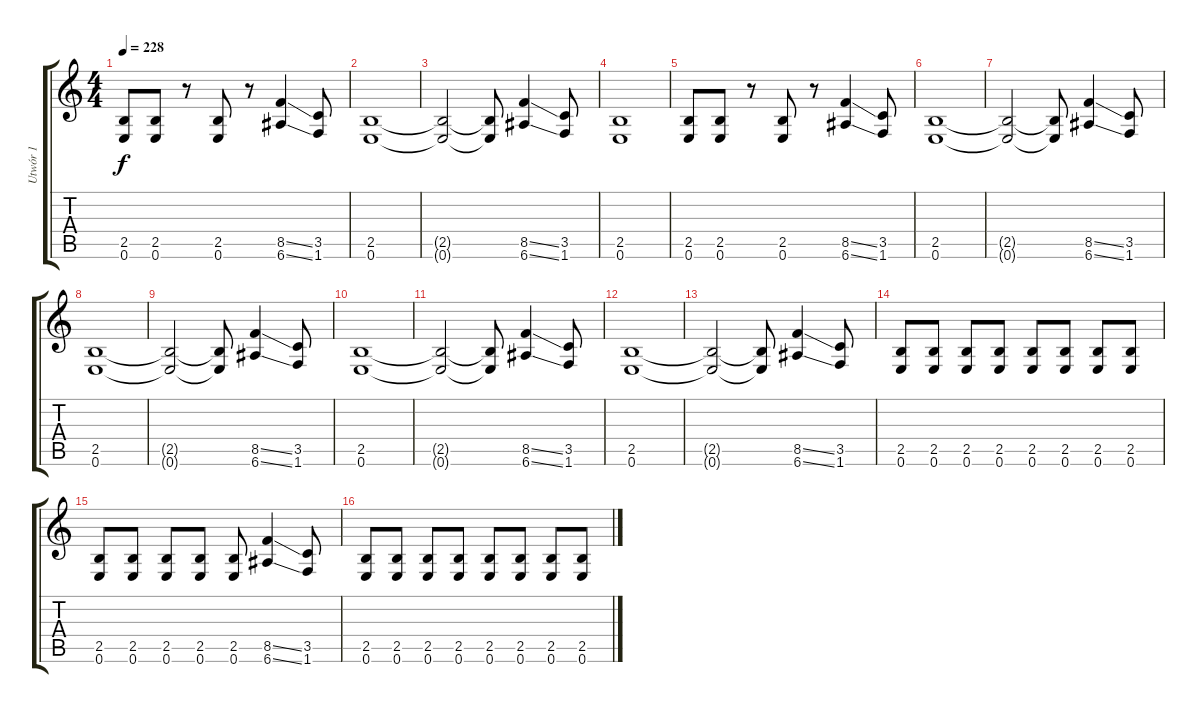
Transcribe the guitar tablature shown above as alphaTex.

\track ("Utwór 1" "Utwór 1") {instrument distortionguitar}
\staff {score tabs}
\tuning (E4 B3 G3 D3 A2 E2) {hide}
\ts (4 4)
\tempo 228
\clef g2
\ks c
(2.5 0.6).8{dy f} (2.5 0.6).8 r.8 (2.5 0.6).8 r.8 (8.5{ss} 6.6{ss}).4 (3.5 1.6).8 |
(2.5 0.6).1 |
(2.5{t} 0.6{t}).2 (2.5{t} 0.6{t}).8 (8.5{ss} 6.6{ss}).4 (3.5 1.6).8 |
(2.5 0.6).1 |
(2.5 0.6).8 (2.5 0.6).8 r.8 (2.5 0.6).8 r.8 (8.5{ss} 6.6{ss}).4 (3.5 1.6).8 |
(2.5 0.6).1 |
(2.5{t} 0.6{t}).2 (2.5{t} 0.6{t}).8 (8.5{ss} 6.6{ss}).4 (3.5 1.6).8 |
(2.5 0.6).1 |
(2.5{t} 0.6{t}).2 (2.5{t} 0.6{t}).8 (8.5{ss} 6.6{ss}).4 (3.5 1.6).8 |
(2.5 0.6).1 |
(2.5{t} 0.6{t}).2 (2.5{t} 0.6{t}).8 (8.5{ss} 6.6{ss}).4 (3.5 1.6).8 |
(2.5 0.6).1 |
(2.5{t} 0.6{t}).2 (2.5{t} 0.6{t}).8 (8.5{ss} 6.6{ss}).4 (3.5 1.6).8 |
(2.5 0.6).8 (2.5 0.6).8 (2.5 0.6).8 (2.5 0.6).8 (2.5 0.6).8 (2.5 0.6).8 (2.5 0.6).8 (2.5 0.6).8 |
(2.5 0.6).8 (2.5 0.6).8 (2.5 0.6).8 (2.5 0.6).8 (2.5 0.6).8 (8.5{ss} 6.6{ss}).4 (3.5 1.6).8 |
(2.5 0.6).8 (2.5 0.6).8 (2.5 0.6).8 (2.5 0.6).8 (2.5 0.6).8 (2.5 0.6).8 (2.5 0.6).8 (2.5 0.6).8
